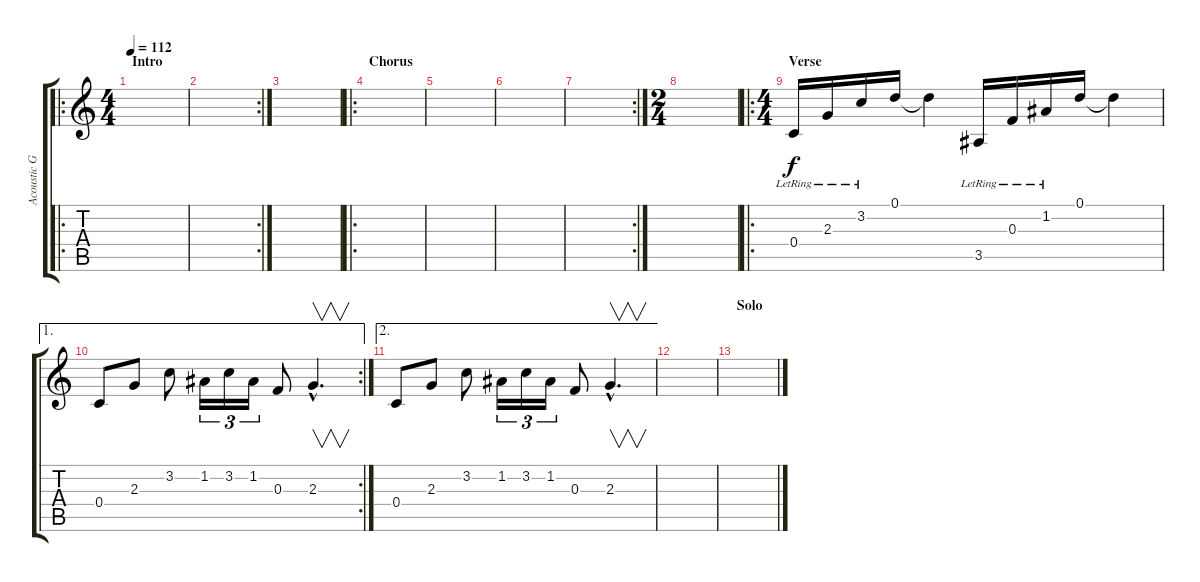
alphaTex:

\track ("Acoustic Guitar" "Acoustic G") {instrument acousticguitarsteel}
\staff {score tabs}
\tuning (D4 A3 F3 C3 G2 C2) {hide}
\ro
\ts (4 4)
\section ("" "Intro")
\tempo 112
\clef g2
\ks c
|
\rc 2
|
|
\ro
\section ("" "Chorus")
|
|
|
\rc 2
|
\ts (2 4)
|
\ro
\ts (4 4)
\section ("" "Verse")
0.4{lr}.16 2.3{lr}.16 3.2{lr}.16 0.1.16 0.1{t}.4 3.5{lr}.16 0.3{lr}.16 1.2{lr}.16 0.1.16 0.1{t}.4 |
\ae 1
\rc 2
0.4.8 2.3.8 3.2.8 1.2.16{tu (3 2)} 3.2.16{tu (3 2)} 1.2.16{tu (3 2)} 0.3.8 2.3{hac}.4{v d} |
\ae 2
0.4.8 2.3.8 3.2.8 1.2.16{tu (3 2)} 3.2.16{tu (3 2)} 1.2.16{tu (3 2)} 0.3.8 2.3{hac}.4{v d} |
|
\section ("" "Solo")
